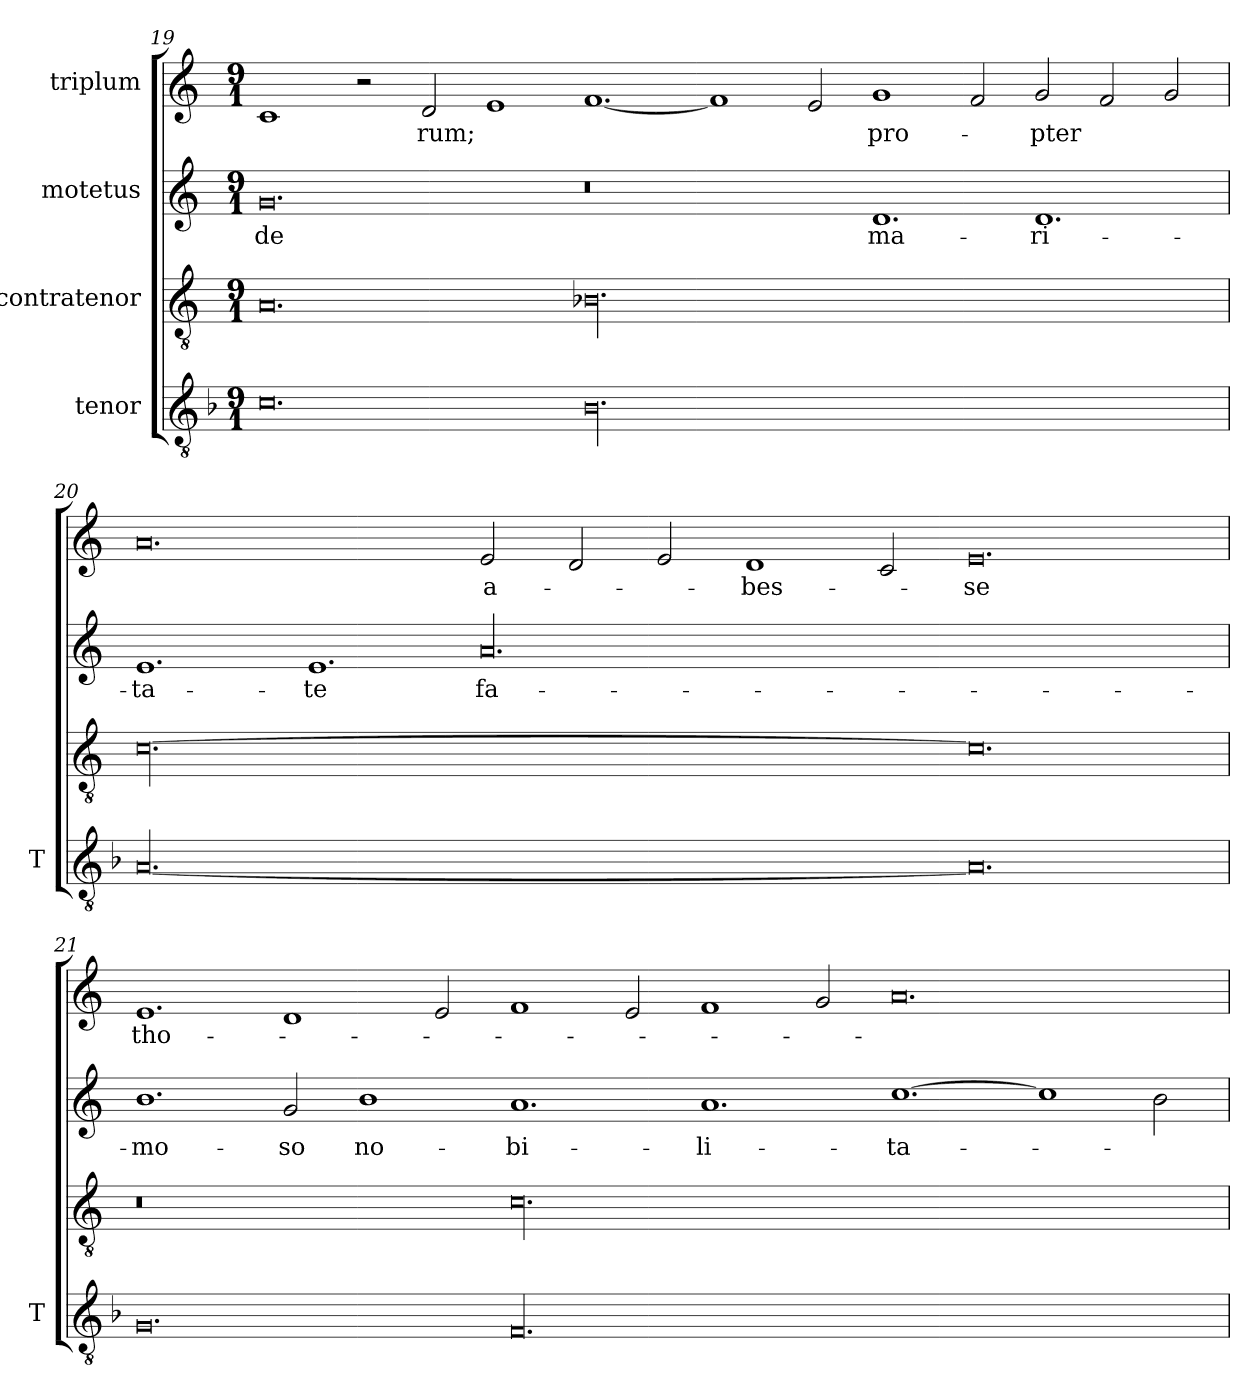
**kern	**kern	**kern	**text	**kern	**text
*part4	*part3	*part2	*part2	*part1	*part1
*staff4	*staff3	*staff2	*staff2	*staff1	*staff1
*I"tenor	*I"contratenor	*I"motetus	*	*I"triplum	*
*I'T	*	*	*	*	*
*clefGv2	*clefGv2	*clefG2	*	*clefG2	*
*k[b-]	*k[]	*k[]	*	*k[]	*
*F:	*C:	*C:	*	*C:	*
*M9/1	*M9/1	*M9/1	*	*M9/1	*
=19	=19	=19	=19	=19	=19
0.c\	0.A/	0.g/	-de	1c/	.
.	.	.	.	2r	.
.	.	.	.	2d/	-rum;
.	.	.	.	1e/	.
00.B-\	00.B-X\	0.r	.	[1.f/	.
.	.	.	.	1f/]	.
.	.	.	.	2e/	.
.	.	1.d/	ma-	1g/	pro-
.	.	.	.	2f/	.
.	.	1.d/	-ri-	2g/	-pter
.	.	.	.	2f/	.
.	.	.	.	2g/	.
=20	=20	=20	=20	=20	=20
[00.A/	[00.c\	1.e/	-ta-	0.a/	.
.	.	1.e/	-te	.	.
.	.	00.a/	fa-	2e/	a-
.	.	.	.	2d/	.
.	.	.	.	2e/	.
.	.	.	.	1d/	-bes-
.	.	.	.	2c/	.
0.A/]	0.c\]	.	.	0.e/	-se
=21	=21	=21	=21	=21	=21
0.G/	0.r	1.b\	-mo-	1.e/	tho-
.	.	2g/	-so	1d/	.
.	.	1b\	no-	.	.
.	.	.	.	2e/	.
00.F/	00.c\	1.a/	-bi-	1f/	.
.	.	.	.	2e/	.
.	.	1.a/	-li-	1f/	.
.	.	.	.	2g/	.
.	.	[1.cc\	-ta-	0.a/	.
.	.	1cc\]	.	.	.
.	.	2b\	.	.	.
=	=	=	=	=	=
*-	*-	*-	*-	*-	*-
